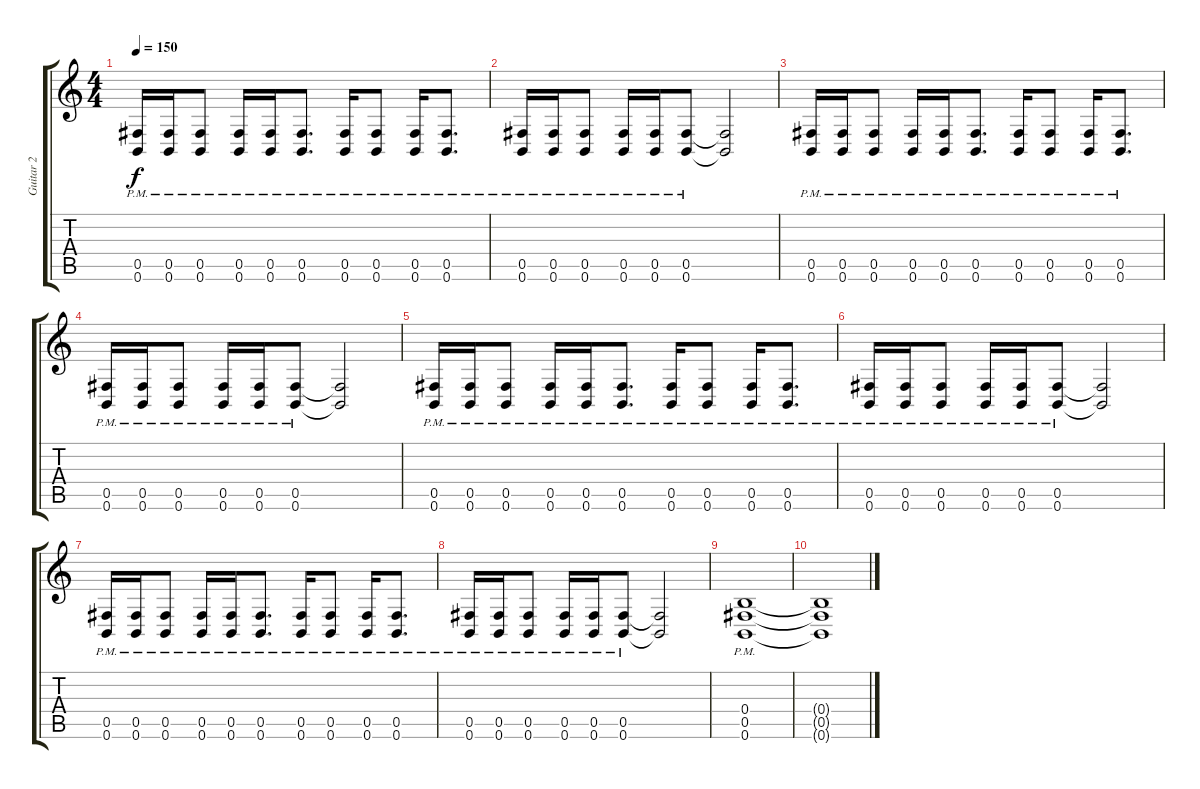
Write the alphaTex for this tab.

\track ("Guitar 2" "Guitar 2") {instrument distortionguitar}
\staff {score tabs}
\tuning (Db4 Ab3 E3 B2 Gb2 B1) {hide}
\ts (4 4)
\tempo 150
\clef g2
\ks c
(0.5{pm} 0.6{pm}).16{dy f} (0.5{pm} 0.6{pm}).16 (0.5{pm} 0.6{pm}).8 (0.5{pm} 0.6{pm}).16 (0.5{pm} 0.6{pm}).16 (0.5{pm} 0.6{pm}).8{d} (0.5{pm} 0.6{pm}).16 (0.5{pm} 0.6{pm}).8 (0.5{pm} 0.6{pm}).16 (0.5{pm} 0.6{pm}).8{d} |
(0.5{pm} 0.6{pm}).16 (0.5{pm} 0.6{pm}).16 (0.5{pm} 0.6{pm}).8 (0.5{pm} 0.6{pm}).16 (0.5{pm} 0.6{pm}).16 (0.5{pm} 0.6{pm}).8 (0.5{t} 0.6{t}).2 |
(0.5{pm} 0.6{pm}).16 (0.5{pm} 0.6{pm}).16 (0.5{pm} 0.6{pm}).8 (0.5{pm} 0.6{pm}).16 (0.5{pm} 0.6{pm}).16 (0.5{pm} 0.6{pm}).8{d} (0.5{pm} 0.6{pm}).16 (0.5{pm} 0.6{pm}).8 (0.5{pm} 0.6{pm}).16 (0.5{pm} 0.6{pm}).8{d} |
(0.5{pm} 0.6{pm}).16 (0.5{pm} 0.6{pm}).16 (0.5{pm} 0.6{pm}).8 (0.5{pm} 0.6{pm}).16 (0.5{pm} 0.6{pm}).16 (0.5{pm} 0.6{pm}).8 (0.5{t} 0.6{t}).2 |
(0.5{pm} 0.6{pm}).16 (0.5{pm} 0.6{pm}).16 (0.5{pm} 0.6{pm}).8 (0.5{pm} 0.6{pm}).16 (0.5{pm} 0.6{pm}).16 (0.5{pm} 0.6{pm}).8{d} (0.5{pm} 0.6{pm}).16 (0.5{pm} 0.6{pm}).8 (0.5{pm} 0.6{pm}).16 (0.5{pm} 0.6{pm}).8{d} |
(0.5{pm} 0.6{pm}).16 (0.5{pm} 0.6{pm}).16 (0.5{pm} 0.6{pm}).8 (0.5{pm} 0.6{pm}).16 (0.5{pm} 0.6{pm}).16 (0.5{pm} 0.6{pm}).8 (0.5{t} 0.6{t}).2 |
(0.5{pm} 0.6{pm}).16 (0.5{pm} 0.6{pm}).16 (0.5{pm} 0.6{pm}).8 (0.5{pm} 0.6{pm}).16 (0.5{pm} 0.6{pm}).16 (0.5{pm} 0.6{pm}).8{d} (0.5{pm} 0.6{pm}).16 (0.5{pm} 0.6{pm}).8 (0.5{pm} 0.6{pm}).16 (0.5{pm} 0.6{pm}).8{d} |
(0.5{pm} 0.6{pm}).16 (0.5{pm} 0.6{pm}).16 (0.5{pm} 0.6{pm}).8 (0.5{pm} 0.6{pm}).16 (0.5{pm} 0.6{pm}).16 (0.5{pm} 0.6{pm}).8 (0.5{t} 0.6{t}).2 |
(0.4{pm} 0.5{pm} 0.6{pm}).1 |
(0.4{t} 0.5{t} 0.6{t}).1
